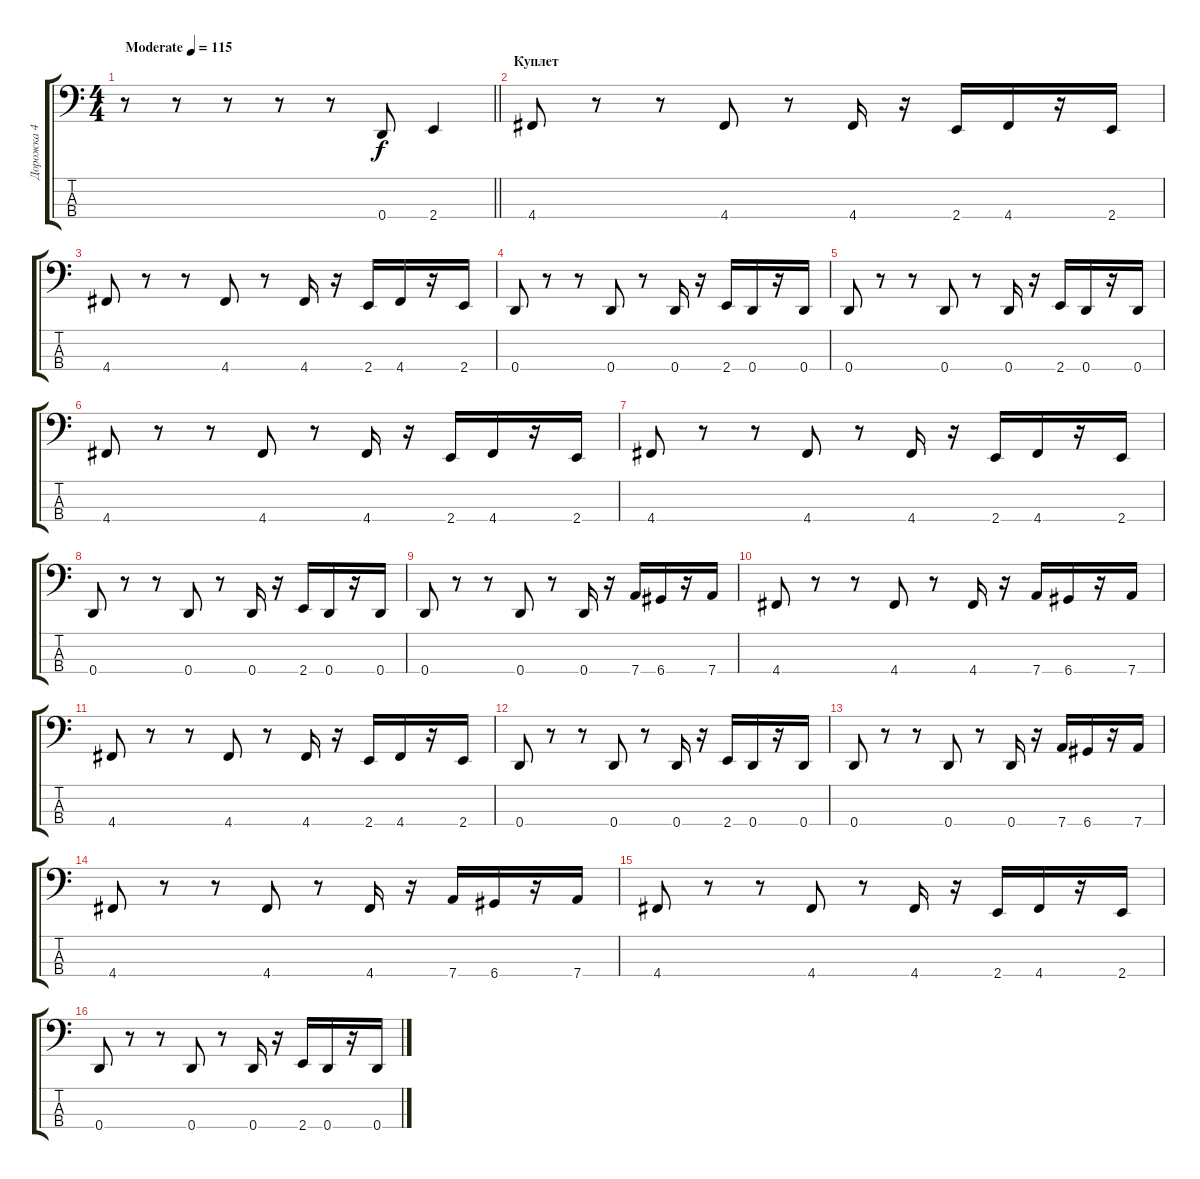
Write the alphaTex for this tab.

\track ("Дорожка 4" "Дорожка 4") {instrument electricbassfinger}
\staff {score tabs}
\tuning (G2 D2 A1 D1) {hide}
\ts (4 4)
\tempo (115 "Moderate")
\clef f4
\barLineRight lightlight
\ks c
r.8{dy f instrument electricbassfinger} r.8 r.8 r.8 r.8 0.4.8 2.4.4 |
\section ("" "Куплет")
4.4.8 r.8 r.8 4.4.8 r.8 4.4.16 r.16 2.4.16 4.4.16 r.16 2.4.16 |
4.4.8 r.8 r.8 4.4.8 r.8 4.4.16 r.16 2.4.16 4.4.16 r.16 2.4.16 |
0.4.8 r.8 r.8 0.4.8 r.8 0.4.16 r.16 2.4.16 0.4.16 r.16 0.4.16 |
0.4.8 r.8 r.8 0.4.8 r.8 0.4.16 r.16 2.4.16 0.4.16 r.16 0.4.16 |
4.4.8 r.8 r.8 4.4.8 r.8 4.4.16 r.16 2.4.16 4.4.16 r.16 2.4.16 |
4.4.8 r.8 r.8 4.4.8 r.8 4.4.16 r.16 2.4.16 4.4.16 r.16 2.4.16 |
0.4.8 r.8 r.8 0.4.8 r.8 0.4.16 r.16 2.4.16 0.4.16 r.16 0.4.16 |
0.4.8 r.8 r.8 0.4.8 r.8 0.4.16 r.16 7.4.16 6.4.16 r.16 7.4.16 |
4.4.8 r.8 r.8 4.4.8 r.8 4.4.16 r.16 7.4.16 6.4.16 r.16 7.4.16 |
4.4.8 r.8 r.8 4.4.8 r.8 4.4.16 r.16 2.4.16 4.4.16 r.16 2.4.16 |
0.4.8 r.8 r.8 0.4.8 r.8 0.4.16 r.16 2.4.16 0.4.16 r.16 0.4.16 |
0.4.8 r.8 r.8 0.4.8 r.8 0.4.16 r.16 7.4.16 6.4.16 r.16 7.4.16 |
4.4.8 r.8 r.8 4.4.8 r.8 4.4.16 r.16 7.4.16 6.4.16 r.16 7.4.16 |
4.4.8 r.8 r.8 4.4.8 r.8 4.4.16 r.16 2.4.16 4.4.16 r.16 2.4.16 |
0.4.8 r.8 r.8 0.4.8 r.8 0.4.16 r.16 2.4.16 0.4.16 r.16 0.4.16
